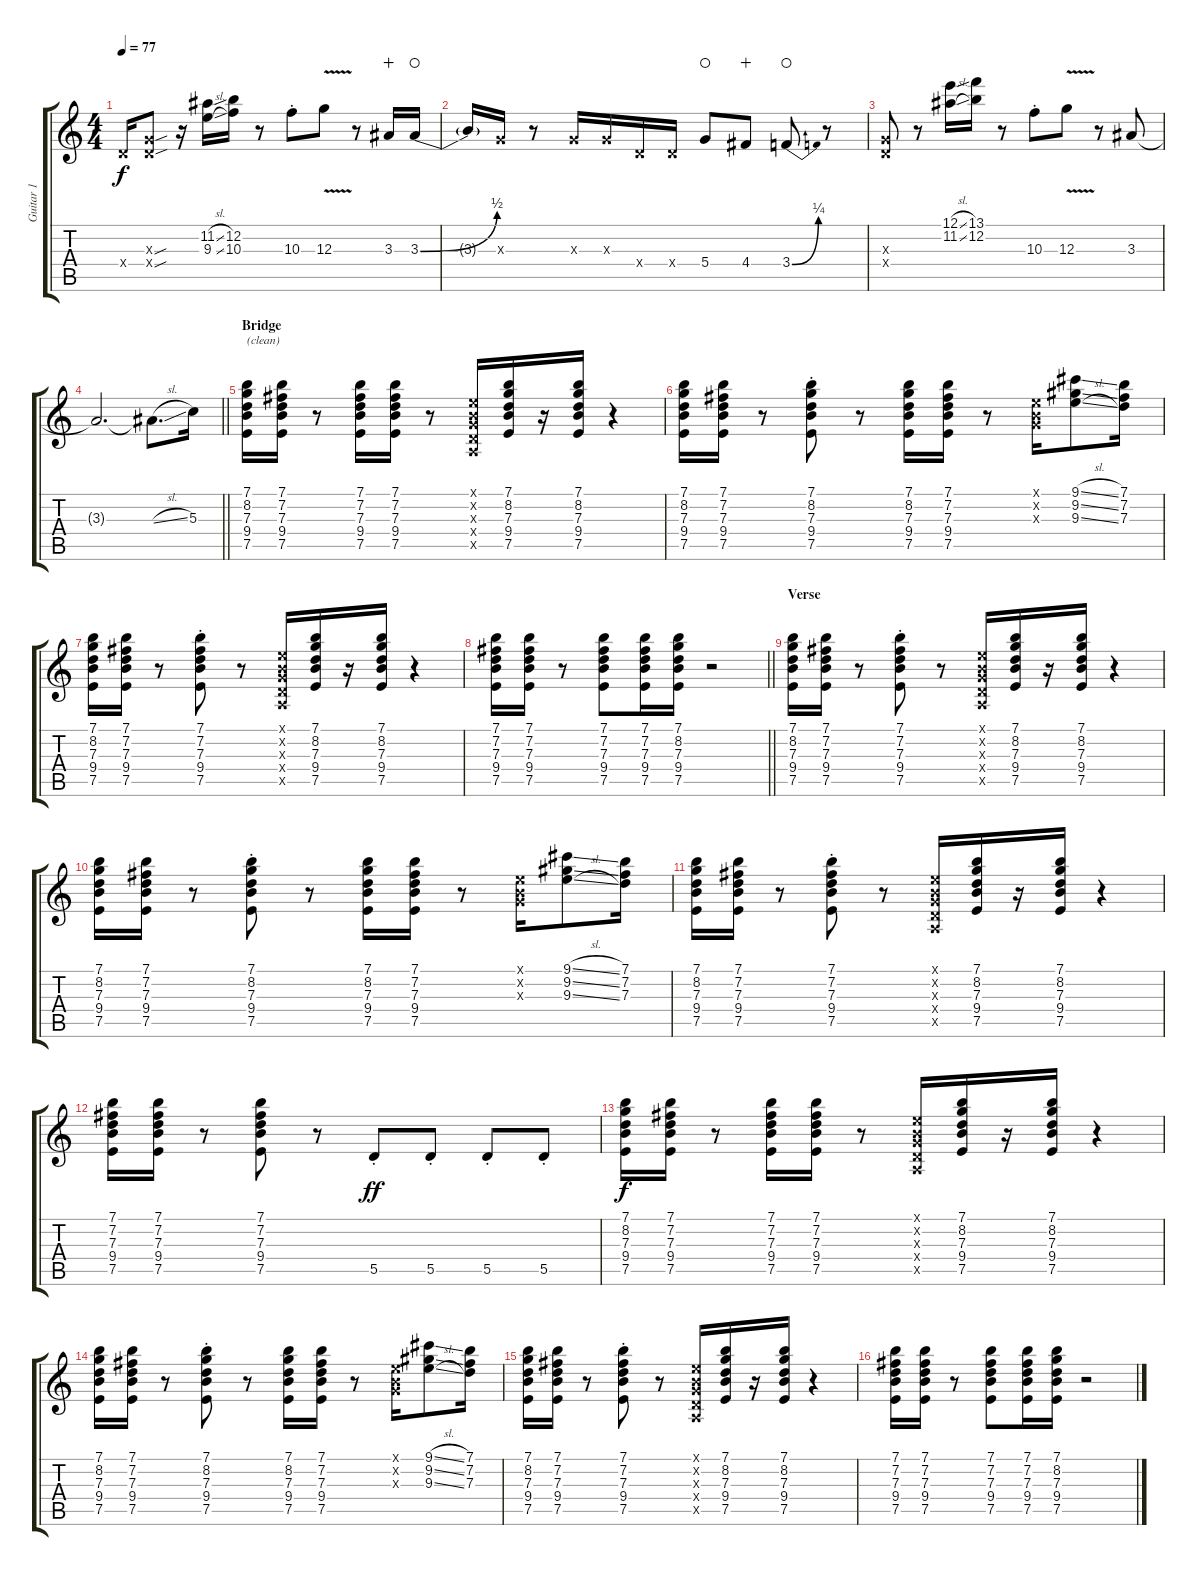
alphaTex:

\track ("Guitar 1" "Guitar 1") {instrument distortionguitar}
\staff {score tabs}
\tuning (E4 B3 G3 D3 A2 E2) {hide}
\ts (4 4)
\tempo 77
\clef g2
\ks c
0.4{x}.16{dy f} (0.3{sou x} 0.4{sou x}).8 r.16 (11.2{sl} 9.3{sl}).16 (12.2 10.3).16 r.8 10.3{st}.8 12.3{v}.8 r.8 3.3.16{wahc} 3.3{be (bend 0 0 60 2)}.16{waho} |
3.3{t}.16 0.3{x}.16 r.8 0.3{x}.16 0.3{x}.16 0.4{x}.16 0.4{x}.16 5.4.8{waho} 4.4.8{wahc} 3.4{be (bend 0 0 60 1)}.8{waho} r.8 |
(0.3{x} 0.4{x}).8 r.8 (12.1{sl} 11.2{sl}).16 (13.1 12.2).16 r.8 10.3{st}.8 12.3{v}.8 r.8 3.3.8 |
\barLineRight lightlight
3.3{t}.2{d} 3.3{sl t}.8{d} 5.3.16 |
\section ("" "Bridge")
(7.1 8.2 7.3 9.4 7.5).16{txt "(clean)" instrument electricguitarclean} (7.1 7.2 7.3 9.4 7.5).16 r.8 (7.1 7.2 7.3 9.4 7.5).16 (7.1 7.2 7.3 9.4 7.5).16 r.8 (0.1{x} 0.2{x} 0.3{x} 0.4{x} 0.5{x}).16 (7.1 8.2 7.3 9.4 7.5).16 r.16 (7.1 8.2 7.3 9.4 7.5).16 r.4 |
(7.1 8.2 7.3 9.4 7.5).16 (7.1 7.2 7.3 9.4 7.5).16 r.8 (7.1 8.2{st} 7.3 9.4 7.5).8 r.8 (7.1 8.2 7.3 9.4 7.5).16 (7.1 7.2 7.3 9.4 7.5).16 r.8 (0.1{x} 0.2{x} 0.3{x}).16 (9.1{sl} 9.2{sl} 9.3{sl}).8 (7.1 7.2 7.3).16 |
(7.1 8.2 7.3 9.4 7.5).16 (7.1 7.2 7.3 9.4 7.5).16 r.8 (7.1 7.2 7.3 9.4{st} 7.5).8 r.8 (0.1{x} 0.2{x} 0.3{x} 0.4{x} 0.5{x}).16 (7.1 8.2 7.3 9.4 7.5).16 r.16 (7.1 8.2 7.3 9.4 7.5).16 r.4 |
\barLineRight lightlight
(7.1 7.2 7.3 9.4 7.5).16 (7.1 7.2 7.3 9.4 7.5).16 r.8 (7.1 7.2 7.3 9.4 7.5).8 (7.1 7.2 7.3 9.4 7.5).16 (7.1 8.2 7.3 9.4 7.5).16 r.2 |
\section ("" "Verse")
(7.1 8.2 7.3 9.4 7.5).16 (7.1 7.2 7.3 9.4 7.5).16 r.8 (7.1 7.2 7.3 9.4{st} 7.5).8 r.8 (0.1{x} 0.2{x} 0.3{x} 0.4{x} 0.5{x}).16 (7.1 8.2 7.3 9.4 7.5).16 r.16 (7.1 8.2 7.3 9.4 7.5).16 r.4 |
(7.1 8.2 7.3 9.4 7.5).16 (7.1 7.2 7.3 9.4 7.5).16 r.8 (7.1 8.2{st} 7.3 9.4 7.5).8 r.8 (7.1 8.2 7.3 9.4 7.5).16 (7.1 7.2 7.3 9.4 7.5).16 r.8 (0.1{x} 0.2{x} 0.3{x}).16 (9.1{sl} 9.2{sl} 9.3{sl}).8 (7.1 7.2 7.3).16 |
(7.1 8.2 7.3 9.4 7.5).16 (7.1 7.2 7.3 9.4 7.5).16 r.8 (7.1 7.2 7.3 9.4{st} 7.5).8 r.8 (0.1{x} 0.2{x} 0.3{x} 0.4{x} 0.5{x}).16 (7.1 8.2 7.3 9.4 7.5).16 r.16 (7.1 8.2 7.3 9.4 7.5).16 r.4 |
(7.1 7.2 7.3 9.4 7.5).16 (7.1 7.2 7.3 9.4 7.5).16 r.8 (7.1 7.2 7.3 9.4 7.5).8 r.8 5.5{st}.8{dy ff} 5.5{st}.8 5.5{st}.8 5.5{st}.8 |
(7.1 8.2 7.3 9.4 7.5).16{dy f} (7.1 7.2 7.3 9.4 7.5).16 r.8 (7.1 7.2 7.3 9.4 7.5).16 (7.1 7.2 7.3 9.4 7.5).16 r.8 (0.1{x} 0.2{x} 0.3{x} 0.4{x} 0.5{x}).16 (7.1 8.2 7.3 9.4 7.5).16 r.16 (7.1 8.2 7.3 9.4 7.5).16 r.4 |
(7.1 8.2 7.3 9.4 7.5).16 (7.1 7.2 7.3 9.4 7.5).16 r.8 (7.1 8.2{st} 7.3 9.4 7.5).8 r.8 (7.1 8.2 7.3 9.4 7.5).16 (7.1 7.2 7.3 9.4 7.5).16 r.8 (0.1{x} 0.2{x} 0.3{x}).16 (9.1{sl} 9.2{sl} 9.3{sl}).8 (7.1 7.2 7.3).16 |
(7.1 8.2 7.3 9.4 7.5).16 (7.1 7.2 7.3 9.4 7.5).16 r.8 (7.1 7.2 7.3 9.4{st} 7.5).8 r.8 (0.1{x} 0.2{x} 0.3{x} 0.4{x} 0.5{x}).16 (7.1 8.2 7.3 9.4 7.5).16 r.16 (7.1 8.2 7.3 9.4 7.5).16 r.4 |
(7.1 7.2 7.3 9.4 7.5).16 (7.1 7.2 7.3 9.4 7.5).16 r.8 (7.1 7.2 7.3 9.4 7.5).8 (7.1 7.2 7.3 9.4 7.5).16 (7.1 8.2 7.3 9.4 7.5).16 r.2
